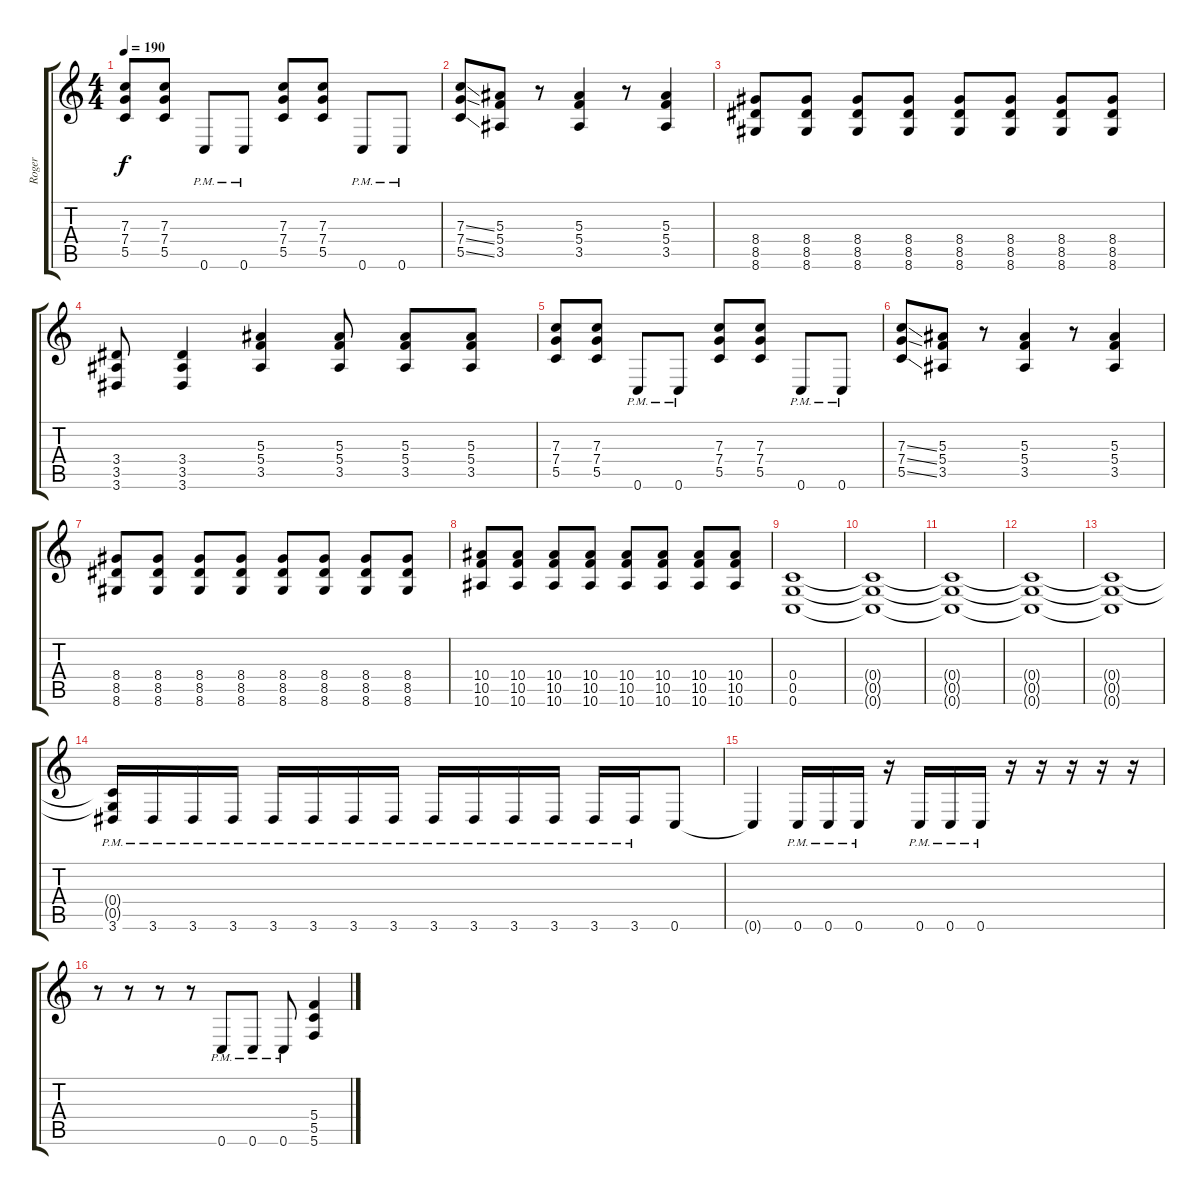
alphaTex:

\track ("Roger" "Roger") {instrument electricguitarjazz}
\staff {score tabs}
\tuning (D4 A3 F3 C3 G2 C2) {hide}
\ts (4 4)
\tempo 190
\clef g2
\ks c
(7.3 7.4 5.5).8{dy f} (7.3 7.4 5.5).8 0.6{pm}.8 0.6{pm}.8 (7.3 7.4 5.5).8 (7.3 7.4 5.5).8 0.6{pm}.8 0.6{pm}.8 |
(7.3{ss} 7.4{ss} 5.5{ss}).8 (5.3 5.4 3.5).8 r.8 (5.3 5.4 3.5).4 r.8 (5.3 5.4 3.5).4 |
(8.4 8.5 8.6).8 (8.4 8.5 8.6).8 (8.4 8.5 8.6).8 (8.4 8.5 8.6).8 (8.4 8.5 8.6).8 (8.4 8.5 8.6).8 (8.4 8.5 8.6).8 (8.4 8.5 8.6).8 |
(3.4 3.5 3.6).8 (3.4 3.5 3.6).4 (5.3 5.4 3.5).4 (5.3 5.4 3.5).8 (5.3 5.4 3.5).8 (5.3 5.4 3.5).8 |
(7.3 7.4 5.5).8 (7.3 7.4 5.5).8 0.6{pm}.8 0.6{pm}.8 (7.3 7.4 5.5).8 (7.3 7.4 5.5).8 0.6{pm}.8 0.6{pm}.8 |
(7.3{ss} 7.4{ss} 5.5{ss}).8 (5.3 5.4 3.5).8 r.8 (5.3 5.4 3.5).4 r.8 (5.3 5.4 3.5).4 |
(8.4 8.5 8.6).8 (8.4 8.5 8.6).8 (8.4 8.5 8.6).8 (8.4 8.5 8.6).8 (8.4 8.5 8.6).8 (8.4 8.5 8.6).8 (8.4 8.5 8.6).8 (8.4 8.5 8.6).8 |
(10.4 10.5 10.6).8 (10.4 10.5 10.6).8 (10.4 10.5 10.6).8 (10.4 10.5 10.6).8 (10.4 10.5 10.6).8 (10.4 10.5 10.6).8 (10.4 10.5 10.6).8 (10.4 10.5 10.6).8 |
(0.4 0.5 0.6).1 |
(0.4{t} 0.5{t} 0.6{t}).1 |
(0.4{t} 0.5{t} 0.6{t}).1 |
(0.4{t} 0.5{t} 0.6{t}).1 |
(0.4{t} 0.5{t} 0.6{t}).1 |
(0.4{t} 0.5{t} 3.6{pm}).16 3.6{pm}.16 3.6{pm}.16 3.6{pm}.16 3.6{pm}.16 3.6{pm}.16 3.6{pm}.16 3.6{pm}.16 3.6{pm}.16 3.6{pm}.16 3.6{pm}.16 3.6{pm}.16 3.6{pm}.16 3.6{pm}.16 0.6.8 |
0.6{t}.4 0.6{pm}.16 0.6{pm}.16 0.6{pm}.16 r.16 0.6{pm}.16 0.6{pm}.16 0.6{pm}.16 r.16 r.16 r.16 r.16 r.16 |
r.8 r.8 r.8 r.8 0.6{pm}.8 0.6{pm}.8 0.6{pm}.8 (5.4 5.5 5.6).4
